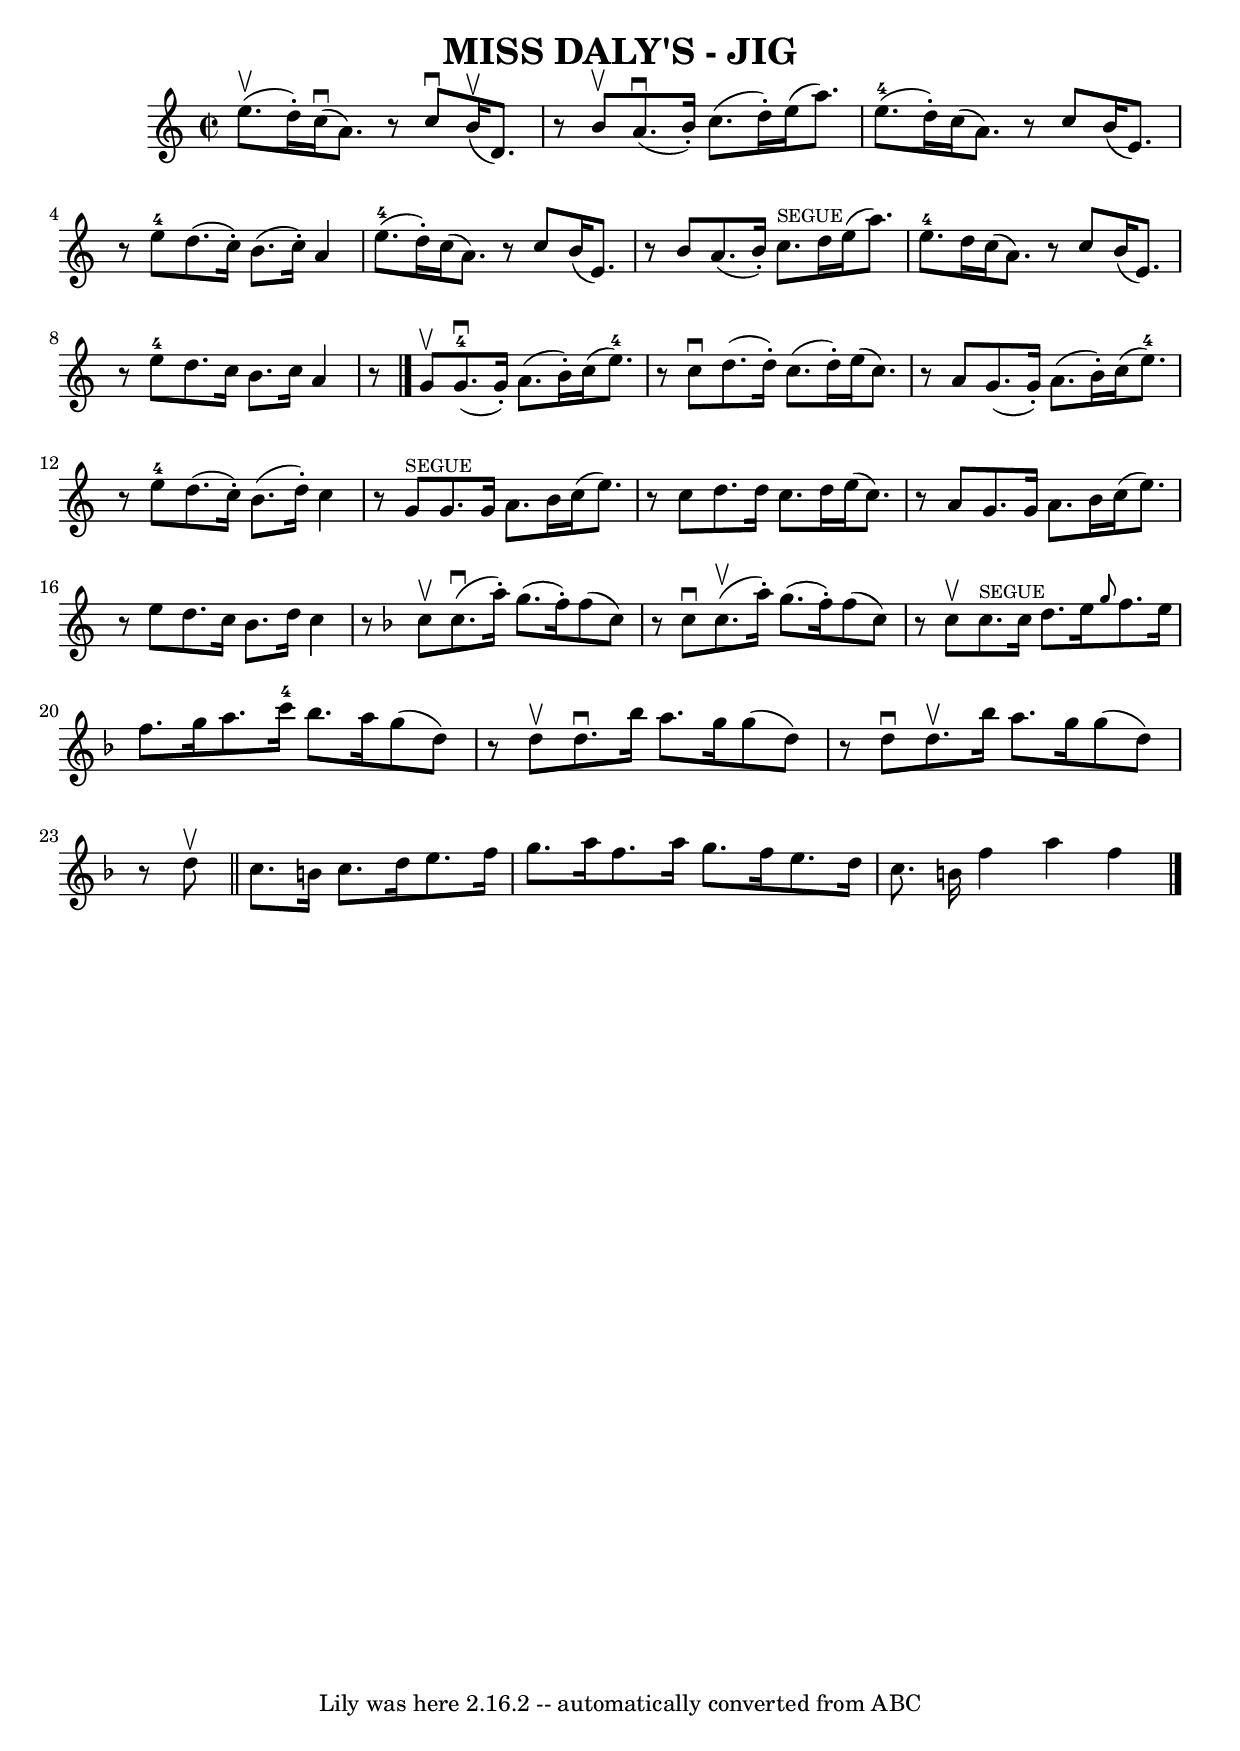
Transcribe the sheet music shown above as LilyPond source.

\version "2.7.40"
\include "Mammoth.ily"
\header {
	book = "Ryan's Mammoth Collection of Fiddle Tunes"
	crossRefNumber = "1"
	footnotes = ""
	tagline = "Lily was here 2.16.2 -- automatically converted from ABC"
	title = "MISS DALY'S - JIG"
}
voicedefault =  {
\set Score.defaultBarType = "empty"

\override Staff.TimeSignature #'style = #'C
 \time 2/2 \key a \minor e''8. (^\upbow d''16 -.)       |
     
c''16 (^\downbow a'8.)   r8 c''8^\downbow b'16 (^\upbow d'8.)   
r8 b'8^\upbow   |
 a'8. (^\downbow b'16 -.) c''8. (d''16 -. 
-) e''16 (a''8.) e''8.-4(d''16 -.)       |
 c''16 (
 a'8.)   r8 c''8 b'16 (e'8.)   r8 e''8-4   |
 d''8. (
 c''16 -.) b'8. (c''16 -.) a'4 e''8.-4(d''16 -.)   
|
     |
 c''16 (a'8.)   r8 c''8 b'16 (e'8.)   r8 
b'8    |
 a'8. (b'16 -.) c''8.^\segue d''16 e''16 (
a''8.) e''8.-4 d''16        |
 c''16 (a'8.)   r8 c''8 
 b'16 (e'8.)   r8 e''8-4   |
 d''8. c''16 b'8.    
c''16 a'4    r8   \bar "|." g'8^\upbow       |
 g'8. 
-4(^\downbow g'16 -.) a'8. (b'16 -.) c''16 (e''8.-4)   
r8 c''8^\downbow   |
 d''8. (d''16 -.) c''8. (d''16 -.)   
e''16 (c''8.)   r8 a'8        |
 g'8. (g'16 -.) a'8. (
b'16 -.) c''16 (e''8.-4)   r8 e''8-4   |
 d''8. (
c''16 -.) b'8. (d''16 -.) c''4    r8 g'8^\segue   |
     
|
 g'8. g'16 a'8. b'16 c''16 (e''8.)   r8 c''8    
|
 d''8. d''16 c''8. d''16 e''16 (c''8.)   r8 a'8     
   |
 g'8. g'16 a'8. b'16 c''16 (e''8.)   r8 e''8    
|
 d''8. c''16 b'8. d''16 c''4    r8   \key f \major c''8 
^\upbow       |
 c''8. (^\downbow a''16 -.) g''8. (f''16 -. 
-) f''8 (c''8)   r8 c''8^\downbow   |
 c''8. (^\upbow   
a''16 -.) g''8. (f''16 -.) f''8 (c''8)   r8 c''8^\upbow       
|
 c''8.^\segue c''16 d''8. e''16  \grace { g''8  }   
f''8. e''16 f''8. g''16    |
 a''8. c'''16-4 bes''8.   
 a''16 g''8 (d''8)   r8 d''8^\upbow   |
     |
 d''8. 
^\downbow bes''16 a''8. g''16 g''8 (d''8)   r8 d''8^\downbow  
 |
 d''8.^\upbow bes''16 a''8. g''16 g''8 (d''8)   r8 
d''8^\upbow   \bar "||" c''8. b'16 c''8. d''16 e''8. f''16    
g''8. a''16    |
 f''8. a''16 g''8. f''16 e''8. d''16 
 c''8. b'16    \bar ":|" f''4 a''4 f''4    <<   \bar "|."  >>   
}

\score{
    <<

	\context Staff="default"
	{
	    \voicedefault 
	}

    >>
	\layout {
	}
	\midi {}
}
